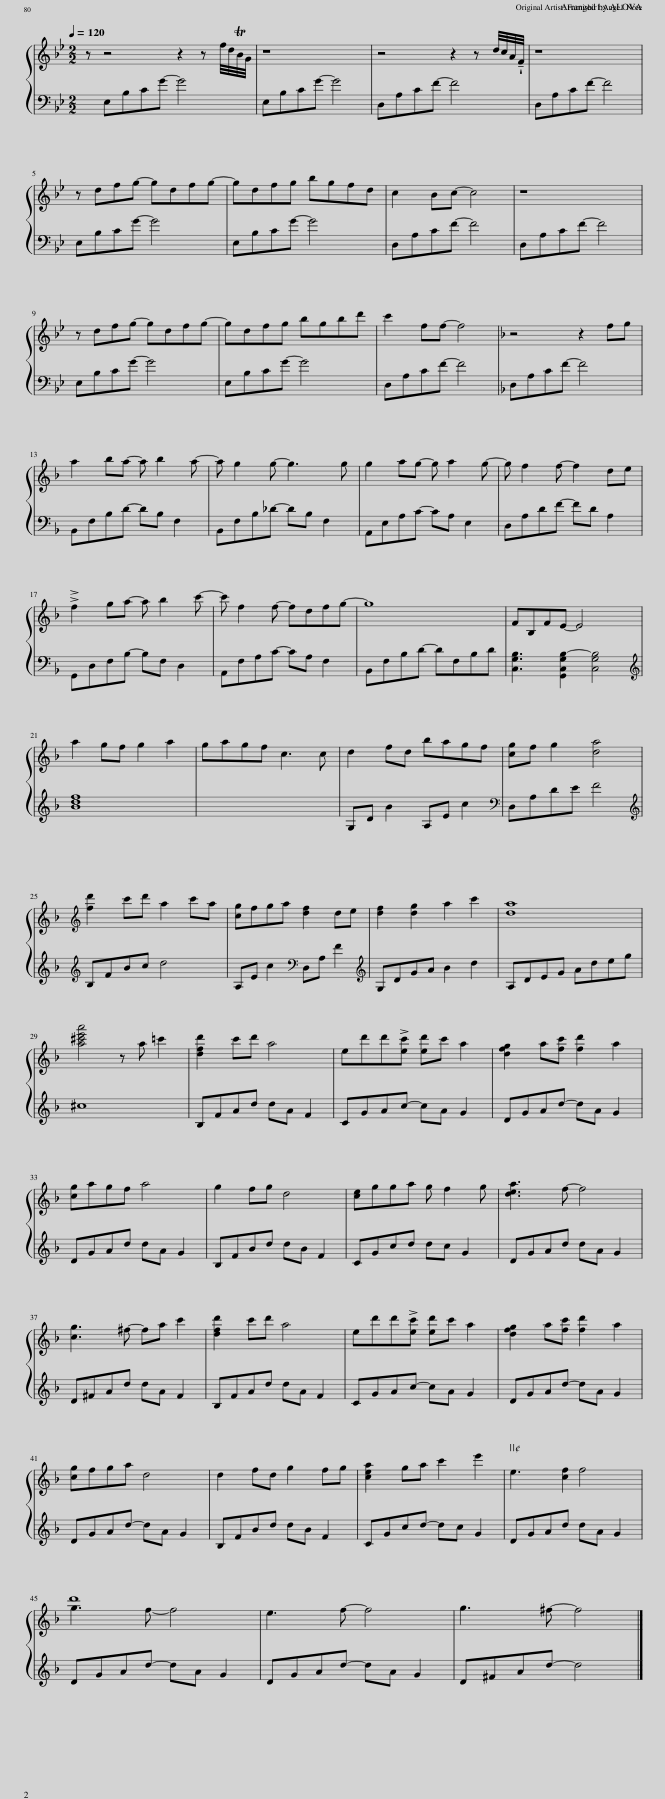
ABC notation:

X:1
%%score { 1 | ( 2 3 ) }
L:1/8
Q:1/4=120
M:2/2
I:linebreak $
K:Bb
V:1 treble
V:2 bass
V:3 bass
V:1
 z z4 z2 z f/4d/4TB/4G/4 | z8 | z4 z2 z d/4c/4A/4!wedge!!tenuto!F/4 | z8 |$ z dfg- gdfg- | %5
 gdfg bgfd | c2 Bc- c4 | z8 |$ z dfg- gdfg- | gdfg bgbd' | %10
 c'2 ff- f4 |[K:F] z4 z2 fg |$ a2 ba- a b2 a- | a g2 g- g3 g | g2 ag- g a2 g- | %15
 g f2 f- f2 de |$ !>!f2 ga- a b2 c'- | c' f2 f- fdfg- | g8 | FB,FE- E4 x |$ %20
 a2 gf g2 a2 | gagf c3 c | d2 fd bagf | [cg]f g2 [da]4 |$[K:treble] [fd']2 c'd' a2 c'a | %25
 [cg]fga [df]2 de | [df]2 [dg]2 a2 c'2 | a8 |$ [a^c'e'a']4 z a =c'2 | [dfd']2 c'd' a4 | %30
 ed'd'!>![ec'] [ed']c' a2 | [dfg]2 a[fc'] [fd']2 a2 |$ [cg]agf a4 | g2 fg d4 | [ce]gga g f2 g | %35
 [dea]3 f- f4 |$ [cg]3 ^f- fa c'2 | [dfd']2 c'd' a4 | ed'd'!>![ec'] [ed']c' a2 | [dfg]2 a[fc'] [fd']2 a2 |$ %40
 [cg]fga d4 | d2 fd g2 fg | [cea]2 ga c'2 e'2 | e3 [cf]2 x[I:staff +1] G2 |$[I:staff -1] d'8 | %45
 e3 f- f4 | g3 ^f- f4 |] %47
V:2
 x E,B,CG- G4 | E,B,CG- G4 | D,A,CF- F4 | D,A,CF- F4 |$ E,B,CG- G4 | %5
 E,B,CG- G4 | D,A,CF- F4 | D,A,CF- F4 |$ E,B,CG- G4 | E,B,CG- G4 | %10
 D,A,CF- F4 |[K:F] D,A,CF- F4 |$ B,,F,B,D- DB, F,2 | B,,F,B,_D- DB, F,2 | A,,E,A,C- CA, E,2 | %15
 D,A,DF- FD A,2 |$ G,,D,F,B,- B,F, D,2 | A,,F,A,C- CA, F,2 | B,,F,B,D- DF,B,D | [C,G,B,]3 [G,,C,G,B,-]2 [C,G,B,]4 |$ %20
[K:treble] [Bdf]8 | x8 | G,D B2 A,E c2 |[K:bass] D,A,DE F4 |$[K:treble][K:treble] B,FBc d4 | %25
 A,E c2[K:bass] D,A, F2 |[K:treble] G,DGA B2 d2 |[I:staff -1] d8 |$[I:staff +1] ^c8 | B,FAd dA F2 | %30
 CGAc- cA G2 | DGAd- dA G2 |$ DGAd dA G2 | B,FBd dB F2 | CGcd dc G2 | %35
 DGAd dA G2 |$ D^FAd dA F2 | B,FAd dA F2 | CGAc- cA G2 | DGAd- dA G2 |$ %40
 DGAd- dA G2 | B,FBd dB F2 | CGcd- dc G2 | DGAd dA x2 |$[I:staff -1] g3 f- f4 | %45
[I:staff +1] DGAd- dA G2 | D^FAd- d4 |] %47
V:3
 x9 | x8 | x8 | x8 |$ x8 | %5
 x8 | x8 | x8 |$ x8 | x8 | %10
 x8 |[K:F] x8 |$ x8 | x8 | x8 | %15
 x8 |$ x8 | x8 | x8 | x9 |$ %20
[K:treble] x8 | x8 | x8 |[K:bass] x8 |$[K:treble][K:treble] x8 | %25
 x4[K:bass] x4 |[K:treble] x8 | A,DEG Adeg |$ x8 | x8 | %30
 x8 | x8 |$ x8 | x8 | x8 | %35
 x8 |$ x8 | x8 | x8 | x8 |$ %40
 x8 | x8 | x8 | x4[I:staff -1] f4 |$[I:staff +1] DGAd- dA G2 | %45
 x8 | x8 |] %47
